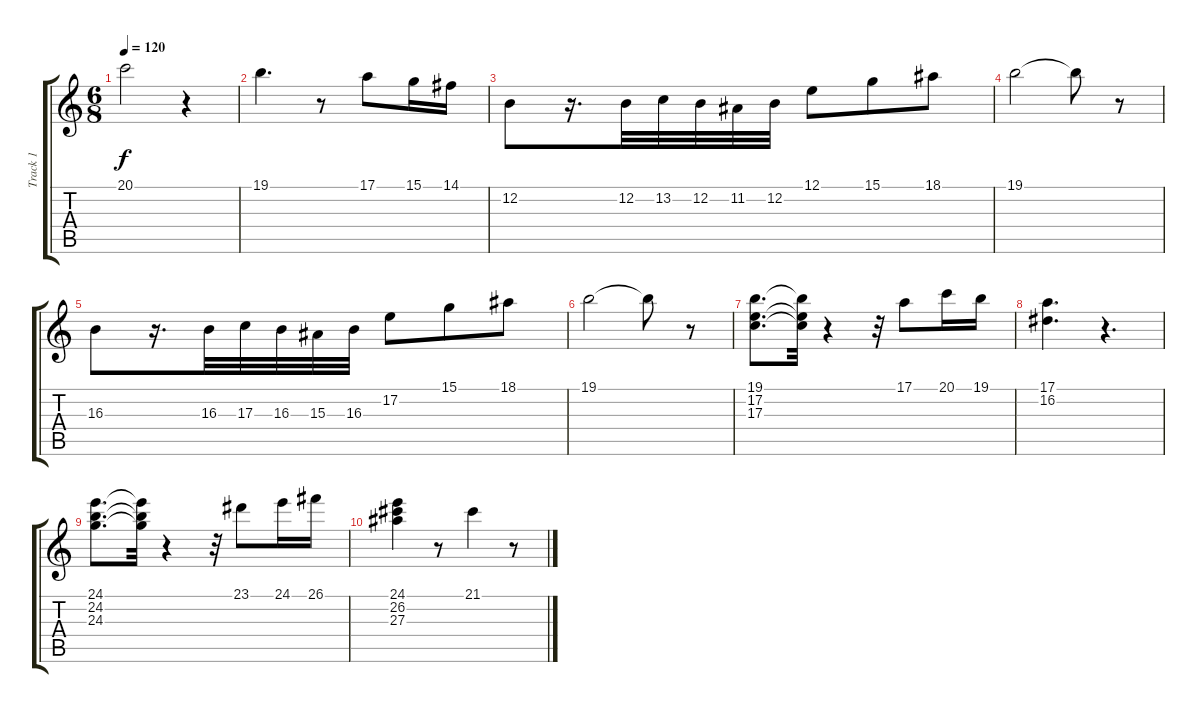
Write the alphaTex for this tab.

\track ("Track 1" "Track 1") {instrument acousticgrandpiano}
\staff {score tabs}
\tuning (E4 B3 G3 D3 A2 E2) {hide}
\ts (6 8)
\tempo 120
\clef g2
\ks c
20.1.2{dy f} r.4 |
19.1.4{d} r.8 17.1.8 15.1.16 14.1.16 |
12.2.8 r.16{d} 12.2.32 13.2.32 12.2.32 11.2.32 12.2.32 12.1.8 15.1.8 18.1.8 |
19.1.2 19.1{t}.8 r.8 |
16.3.8 r.16{d} 16.3.32 17.3.32 16.3.32 15.3.32 16.3.32 17.2.8 15.1.8 18.1.8 |
19.1.2 19.1{t}.8 r.8 |
(19.1 17.2 17.3).8{d} (19.1{t} 17.2{t} 17.3{t}).32 r.4 r.32 17.1.8 20.1.16 19.1.16 |
(17.1 16.2).4{d} r.4{d} |
(24.1 24.2 24.3).8{d} (24.1{t} 24.2{t} 24.3{t}).32 r.4 r.32 23.1.8 24.1.16 26.1.16 |
(24.1 26.2 27.3).4 r.8 21.1.4 r.8
